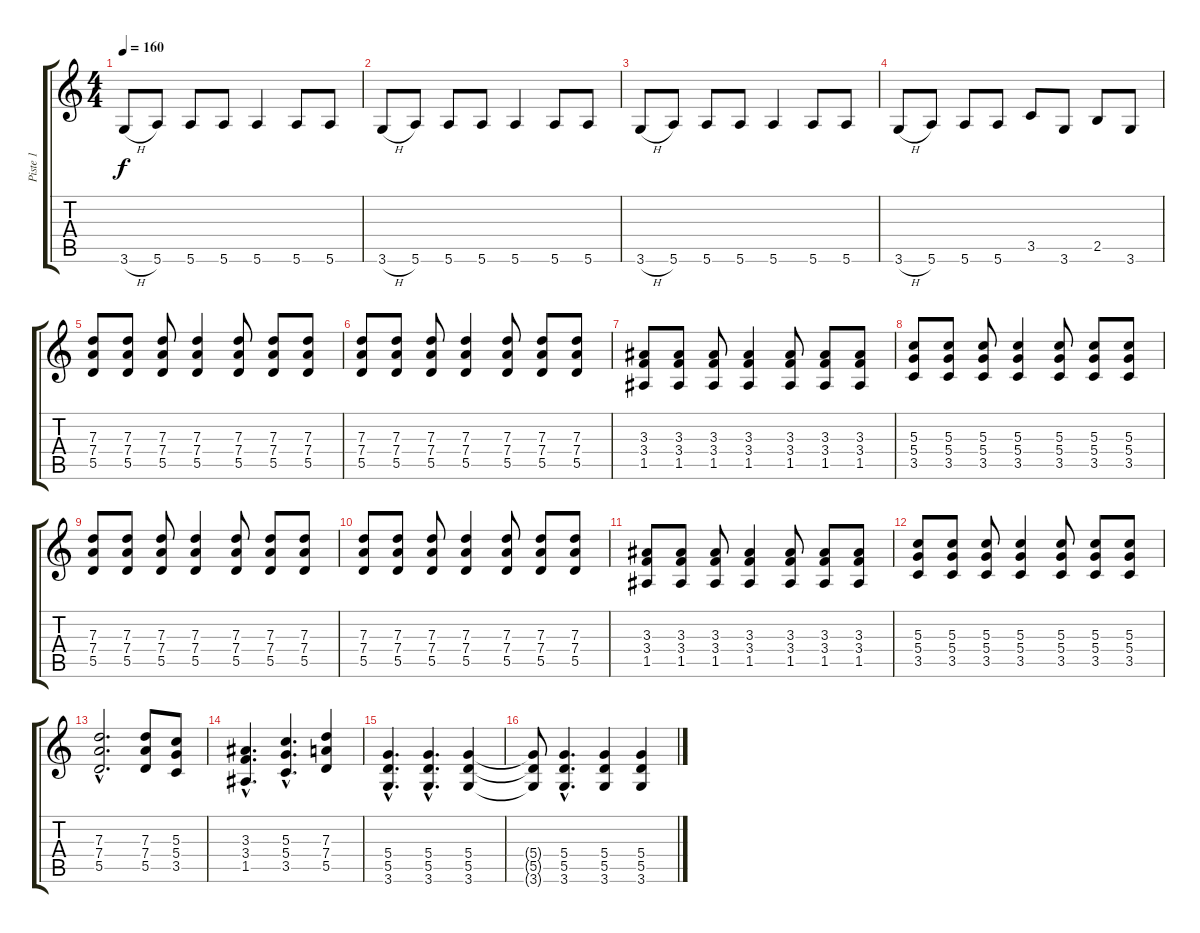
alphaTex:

\track ("Piste 1" "Piste 1") {instrument distortionguitar}
\staff {score tabs}
\tuning (E4 B3 G3 D3 A2 E2) {hide}
\ts (4 4)
\tempo 160
\clef g2
\ks c
3.6{h}.8{dy f} 5.6.8 5.6.8 5.6.8 5.6.4 5.6.8 5.6.8 |
3.6{h}.8 5.6.8 5.6.8 5.6.8 5.6.4 5.6.8 5.6.8 |
3.6{h}.8 5.6.8 5.6.8 5.6.8 5.6.4 5.6.8 5.6.8 |
3.6{h}.8 5.6.8 5.6.8 5.6.8 3.5.8 3.6.8 2.5.8 3.6.8 |
(7.3 7.4 5.5).8 (7.3 7.4 5.5).8 (7.3 7.4 5.5).8 (7.3 7.4 5.5).4 (7.3 7.4 5.5).8 (7.3 7.4 5.5).8 (7.3 7.4 5.5).8 |
(7.3 7.4 5.5).8 (7.3 7.4 5.5).8 (7.3 7.4 5.5).8 (7.3 7.4 5.5).4 (7.3 7.4 5.5).8 (7.3 7.4 5.5).8 (7.3 7.4 5.5).8 |
(3.3 3.4 1.5).8 (3.3 3.4 1.5).8 (3.3 3.4 1.5).8 (3.3 3.4 1.5).4 (3.3 3.4 1.5).8 (3.3 3.4 1.5).8 (3.3 3.4 1.5).8 |
(5.3 5.4 3.5).8 (5.3 5.4 3.5).8 (5.3 5.4 3.5).8 (5.3 5.4 3.5).4 (5.3 5.4 3.5).8 (5.3 5.4 3.5).8 (5.3 5.4 3.5).8 |
(7.3 7.4 5.5).8 (7.3 7.4 5.5).8 (7.3 7.4 5.5).8 (7.3 7.4 5.5).4 (7.3 7.4 5.5).8 (7.3 7.4 5.5).8 (7.3 7.4 5.5).8 |
(7.3 7.4 5.5).8 (7.3 7.4 5.5).8 (7.3 7.4 5.5).8 (7.3 7.4 5.5).4 (7.3 7.4 5.5).8 (7.3 7.4 5.5).8 (7.3 7.4 5.5).8 |
(3.3 3.4 1.5).8 (3.3 3.4 1.5).8 (3.3 3.4 1.5).8 (3.3 3.4 1.5).4 (3.3 3.4 1.5).8 (3.3 3.4 1.5).8 (3.3 3.4 1.5).8 |
(5.3 5.4 3.5).8 (5.3 5.4 3.5).8 (5.3 5.4 3.5).8 (5.3 5.4 3.5).4 (5.3 5.4 3.5).8 (5.3 5.4 3.5).8 (5.3 5.4 3.5).8 |
(7.3{hac} 7.4{hac} 5.5{hac}).2{d} (7.3 7.4 5.5).8 (5.3 5.4 3.5).8 |
(3.3{hac} 3.4{hac} 1.5{hac}).4{d} (5.3{hac} 5.4{hac} 3.5{hac}).4{d} (7.3 7.4 5.5).4 |
(5.4{hac} 5.5{hac} 3.6{hac}).4{d} (5.4{hac} 5.5{hac} 3.6{hac}).4{d} (5.4 5.5 3.6).4 |
(5.4{t} 5.5{t} 3.6{t}).8 (5.4{hac} 5.5{hac} 3.6{hac}).4{d} (5.4 5.5 3.6).4 (5.4 5.5 3.6).4
